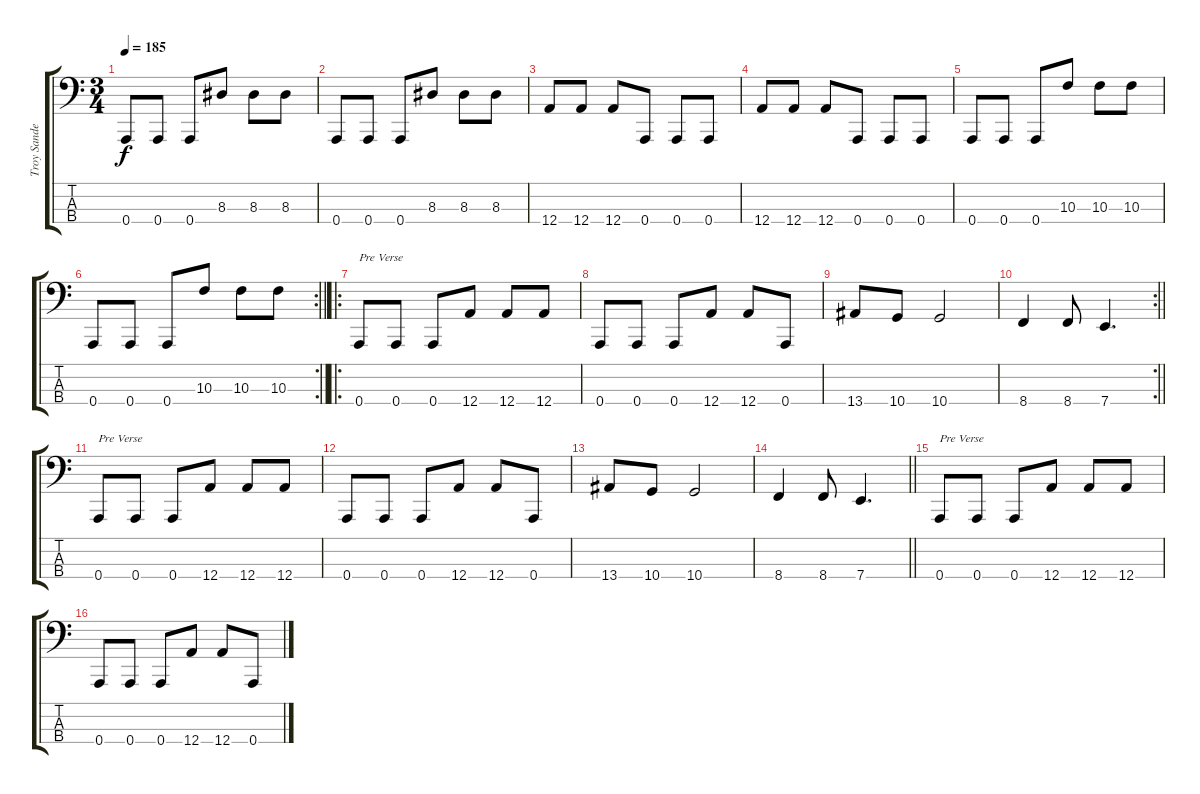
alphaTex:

\track ("Troy Sanders" "Troy Sande") {instrument electricbassfinger}
\staff {score tabs}
\tuning (F2 C2 G1 A0) {hide}
\ts (3 4)
\tempo 185
\clef f4
\ks c
0.4.8{dy f} 0.4.8 0.4.8 8.3.8 8.3.8 8.3.8 |
0.4.8 0.4.8 0.4.8 8.3.8 8.3.8 8.3.8 |
12.4.8 12.4.8 12.4.8 0.4.8 0.4.8 0.4.8 |
12.4.8 12.4.8 12.4.8 0.4.8 0.4.8 0.4.8 |
0.4.8 0.4.8 0.4.8 10.3.8 10.3.8 10.3.8 |
\rc 2
\barLineRight lightlight
0.4.8 0.4.8 0.4.8 10.3.8 10.3.8 10.3.8 |
\ro
0.4.8{txt "Pre Verse"} 0.4.8 0.4.8 12.4.8 12.4.8 12.4.8 |
0.4.8 0.4.8 0.4.8 12.4.8 12.4.8 0.4.8 |
13.4.8 10.4.8 10.4.2 |
\rc 2
\barLineRight lightlight
8.4.4 8.4.8 7.4.4{d} |
0.4.8{txt "Pre Verse"} 0.4.8 0.4.8 12.4.8 12.4.8 12.4.8 |
0.4.8 0.4.8 0.4.8 12.4.8 12.4.8 0.4.8 |
13.4.8 10.4.8 10.4.2 |
\barLineRight lightlight
8.4.4 8.4.8 7.4.4{d} |
0.4.8{txt "Pre Verse"} 0.4.8 0.4.8 12.4.8 12.4.8 12.4.8 |
0.4.8 0.4.8 0.4.8 12.4.8 12.4.8 0.4.8
